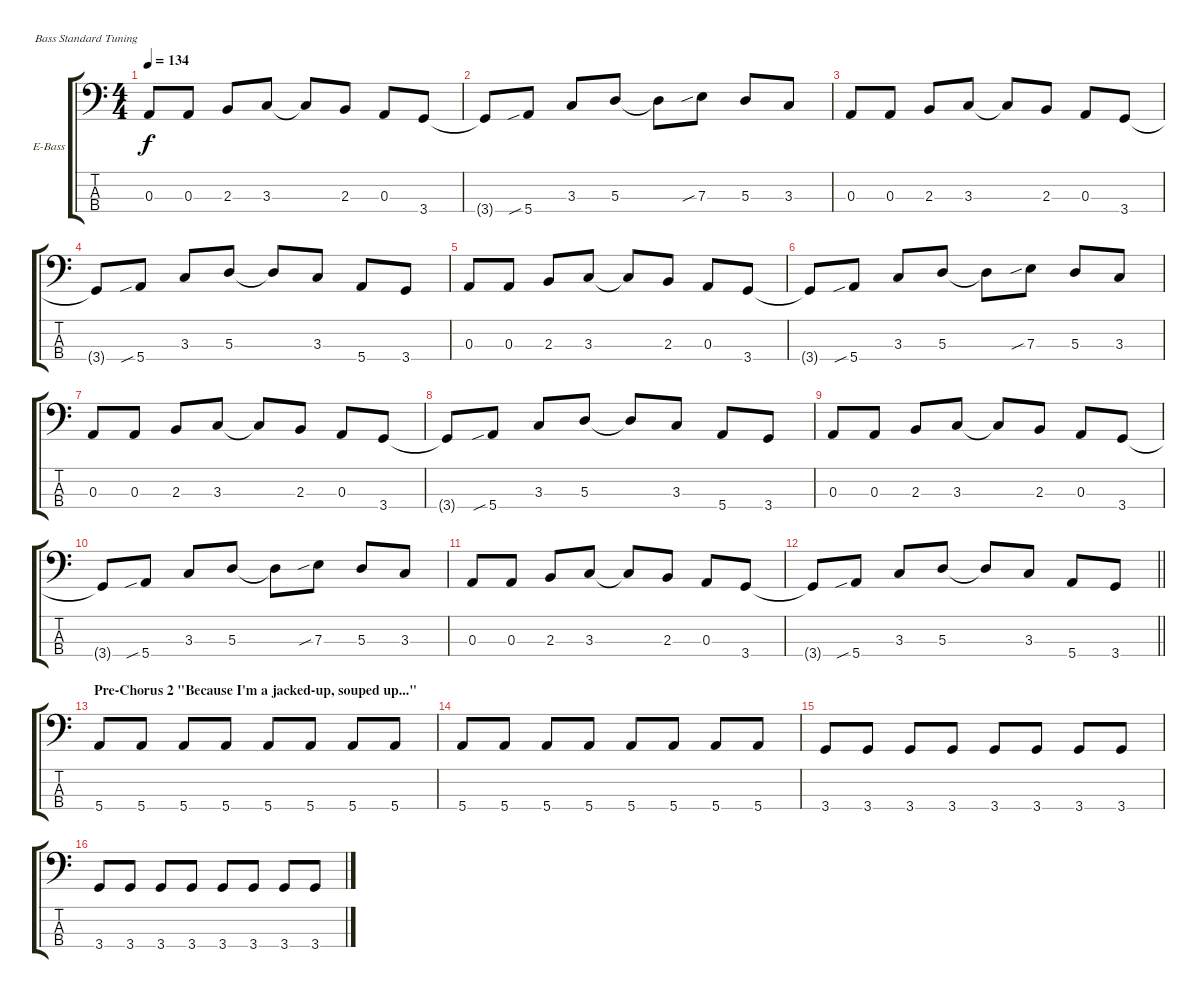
\bracketExtendMode groupsimilarinstruments
\firstSystemTrackNameOrientation horizontal
\otherSystemsTrackNameOrientation horizontal
\track ("Byron Luiters" "E-Bass") {instrument electricbassfinger}
\staff {score tabs}
\tuning (G2 D2 A1 E1)
\ts (4 4)
\tempo 134
\clef f4
\ks c
0.3.8{dy f} 0.3.8 2.3.8 3.3.8 3.3{t}.8 2.3.8 0.3.8 3.4.8 |
3.4{t}.8 5.4{sib}.8 3.3.8 5.3.8 5.3{t}.8 7.3{sib}.8 5.3.8 3.3.8 |
0.3.8 0.3.8 2.3.8 3.3.8 3.3{t}.8 2.3.8 0.3.8 3.4.8 |
3.4{t}.8 5.4{sib}.8 3.3.8 5.3.8 5.3{t}.8 3.3.8 5.4.8 3.4.8 |
0.3.8 0.3.8 2.3.8 3.3.8 3.3{t}.8 2.3.8 0.3.8 3.4.8 |
3.4{t}.8 5.4{sib}.8 3.3.8 5.3.8 5.3{t}.8 7.3{sib}.8 5.3.8 3.3.8 |
0.3.8 0.3.8 2.3.8 3.3.8 3.3{t}.8 2.3.8 0.3.8 3.4.8 |
3.4{t}.8 5.4{sib}.8 3.3.8 5.3.8 5.3{t}.8 3.3.8 5.4.8 3.4.8 |
0.3.8 0.3.8 2.3.8 3.3.8 3.3{t}.8 2.3.8 0.3.8 3.4.8 |
3.4{t}.8 5.4{sib}.8 3.3.8 5.3.8 5.3{t}.8 7.3{sib}.8 5.3.8 3.3.8 |
0.3.8 0.3.8 2.3.8 3.3.8 3.3{t}.8 2.3.8 0.3.8 3.4.8 |
\barLineRight lightlight
3.4{t}.8 5.4{sib}.8 3.3.8 5.3.8 5.3{t}.8 3.3.8 5.4.8 3.4.8 |
\section ("" "Pre-Chorus 2 \"Because I'm a jacked-up, souped up...\"")
5.4.8 5.4.8 5.4.8 5.4.8 5.4.8 5.4.8 5.4.8 5.4.8 |
5.4.8 5.4.8 5.4.8 5.4.8 5.4.8 5.4.8 5.4.8 5.4.8 |
3.4.8 3.4.8 3.4.8 3.4.8 3.4.8 3.4.8 3.4.8 3.4.8 |
3.4.8 3.4.8 3.4.8 3.4.8 3.4.8 3.4.8 3.4.8 3.4.8
